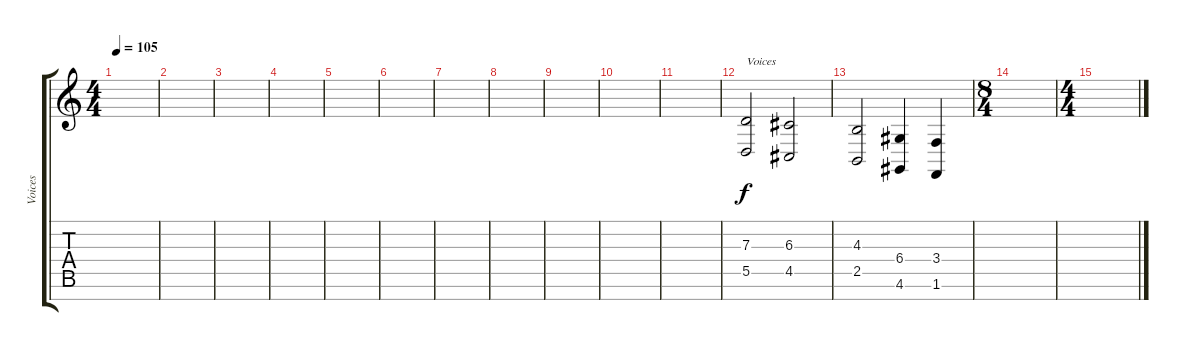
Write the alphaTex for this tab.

\track ("Voices" "Voices") {instrument voiceoohs}
\staff {score tabs}
\tuning (E4 B3 G3 D3 A2 E2 B1) {hide}
\ts (4 4)
\tempo 105
\clef g2
\ks c
|
|
|
|
|
|
|
|
|
|
|
(7.3 5.5).2{txt "Voices" instrument voiceoohs} (6.3 4.5).2 |
(4.3 2.5).2 (6.4 4.6).4 (3.4 1.6).4 |
\ts (8 4)
|
\ts (4 4)
